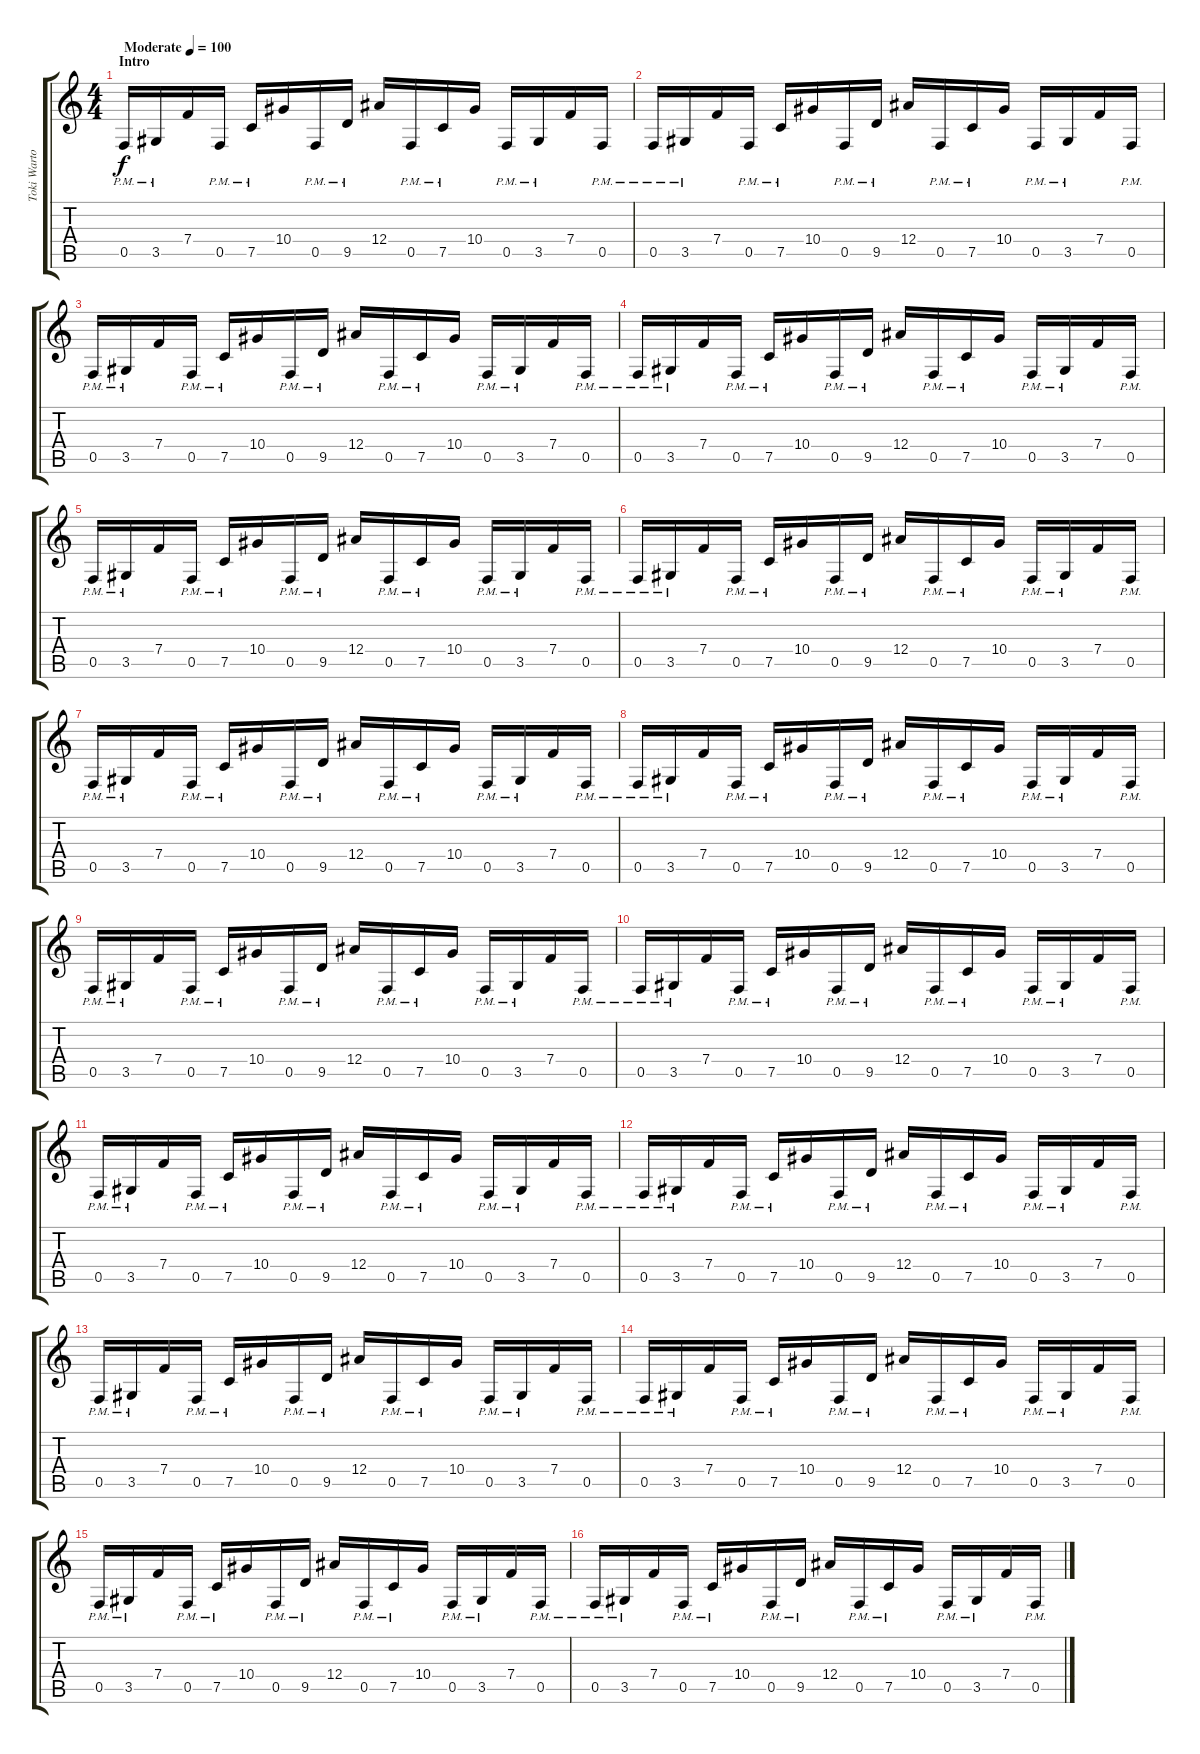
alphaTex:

\track ("Toki Wartooth (Lead Guitar 2)" "Toki Warto") {instrument distortionguitar}
\staff {score tabs}
\tuning (C4 G3 Eb3 Bb2 F2 C2) {hide}
\ts (4 4)
\section ("" "Intro")
\tempo (100 "Moderate")
\clef g2
\ks c
0.5{pm}.16{dy f instrument distortionguitar} 3.5{pm}.16 7.4.16 0.5{pm}.16 7.5{pm}.16 10.4.16 0.5{pm}.16 9.5{pm}.16 12.4.16 0.5{pm}.16 7.5{pm}.16 10.4.16 0.5{pm}.16 3.5{pm}.16 7.4.16 0.5{pm}.16 |
0.5{pm}.16 3.5{pm}.16 7.4.16 0.5{pm}.16 7.5{pm}.16 10.4.16 0.5{pm}.16 9.5{pm}.16 12.4.16 0.5{pm}.16 7.5{pm}.16 10.4.16 0.5{pm}.16 3.5{pm}.16 7.4.16 0.5{pm}.16 |
0.5{pm}.16 3.5{pm}.16 7.4.16 0.5{pm}.16 7.5{pm}.16 10.4.16 0.5{pm}.16 9.5{pm}.16 12.4.16 0.5{pm}.16 7.5{pm}.16 10.4.16 0.5{pm}.16 3.5{pm}.16 7.4.16 0.5{pm}.16 |
0.5{pm}.16 3.5{pm}.16 7.4.16 0.5{pm}.16 7.5{pm}.16 10.4.16 0.5{pm}.16 9.5{pm}.16 12.4.16 0.5{pm}.16 7.5{pm}.16 10.4.16 0.5{pm}.16 3.5{pm}.16 7.4.16 0.5{pm}.16 |
0.5{pm}.16 3.5{pm}.16 7.4.16 0.5{pm}.16 7.5{pm}.16 10.4.16 0.5{pm}.16 9.5{pm}.16 12.4.16 0.5{pm}.16 7.5{pm}.16 10.4.16 0.5{pm}.16 3.5{pm}.16 7.4.16 0.5{pm}.16 |
0.5{pm}.16 3.5{pm}.16 7.4.16 0.5{pm}.16 7.5{pm}.16 10.4.16 0.5{pm}.16 9.5{pm}.16 12.4.16 0.5{pm}.16 7.5{pm}.16 10.4.16 0.5{pm}.16 3.5{pm}.16 7.4.16 0.5{pm}.16 |
0.5{pm}.16 3.5{pm}.16 7.4.16 0.5{pm}.16 7.5{pm}.16 10.4.16 0.5{pm}.16 9.5{pm}.16 12.4.16 0.5{pm}.16 7.5{pm}.16 10.4.16 0.5{pm}.16 3.5{pm}.16 7.4.16 0.5{pm}.16 |
0.5{pm}.16 3.5{pm}.16 7.4.16 0.5{pm}.16 7.5{pm}.16 10.4.16 0.5{pm}.16 9.5{pm}.16 12.4.16 0.5{pm}.16 7.5{pm}.16 10.4.16 0.5{pm}.16 3.5{pm}.16 7.4.16 0.5{pm}.16 |
0.5{pm}.16 3.5{pm}.16 7.4.16 0.5{pm}.16 7.5{pm}.16 10.4.16 0.5{pm}.16 9.5{pm}.16 12.4.16 0.5{pm}.16 7.5{pm}.16 10.4.16 0.5{pm}.16 3.5{pm}.16 7.4.16 0.5{pm}.16 |
0.5{pm}.16 3.5{pm}.16 7.4.16 0.5{pm}.16 7.5{pm}.16 10.4.16 0.5{pm}.16 9.5{pm}.16 12.4.16 0.5{pm}.16 7.5{pm}.16 10.4.16 0.5{pm}.16 3.5{pm}.16 7.4.16 0.5{pm}.16 |
0.5{pm}.16 3.5{pm}.16 7.4.16 0.5{pm}.16 7.5{pm}.16 10.4.16 0.5{pm}.16 9.5{pm}.16 12.4.16 0.5{pm}.16 7.5{pm}.16 10.4.16 0.5{pm}.16 3.5{pm}.16 7.4.16 0.5{pm}.16 |
0.5{pm}.16 3.5{pm}.16 7.4.16 0.5{pm}.16 7.5{pm}.16 10.4.16 0.5{pm}.16 9.5{pm}.16 12.4.16 0.5{pm}.16 7.5{pm}.16 10.4.16 0.5{pm}.16 3.5{pm}.16 7.4.16 0.5{pm}.16 |
0.5{pm}.16 3.5{pm}.16 7.4.16 0.5{pm}.16 7.5{pm}.16 10.4.16 0.5{pm}.16 9.5{pm}.16 12.4.16 0.5{pm}.16 7.5{pm}.16 10.4.16 0.5{pm}.16 3.5{pm}.16 7.4.16 0.5{pm}.16 |
0.5{pm}.16 3.5{pm}.16 7.4.16 0.5{pm}.16 7.5{pm}.16 10.4.16 0.5{pm}.16 9.5{pm}.16 12.4.16 0.5{pm}.16 7.5{pm}.16 10.4.16 0.5{pm}.16 3.5{pm}.16 7.4.16 0.5{pm}.16 |
0.5{pm}.16 3.5{pm}.16 7.4.16 0.5{pm}.16 7.5{pm}.16 10.4.16 0.5{pm}.16 9.5{pm}.16 12.4.16 0.5{pm}.16 7.5{pm}.16 10.4.16 0.5{pm}.16 3.5{pm}.16 7.4.16 0.5{pm}.16 |
0.5{pm}.16 3.5{pm}.16 7.4.16 0.5{pm}.16 7.5{pm}.16 10.4.16 0.5{pm}.16 9.5{pm}.16 12.4.16 0.5{pm}.16 7.5{pm}.16 10.4.16 0.5{pm}.16 3.5{pm}.16 7.4.16 0.5{pm}.16
